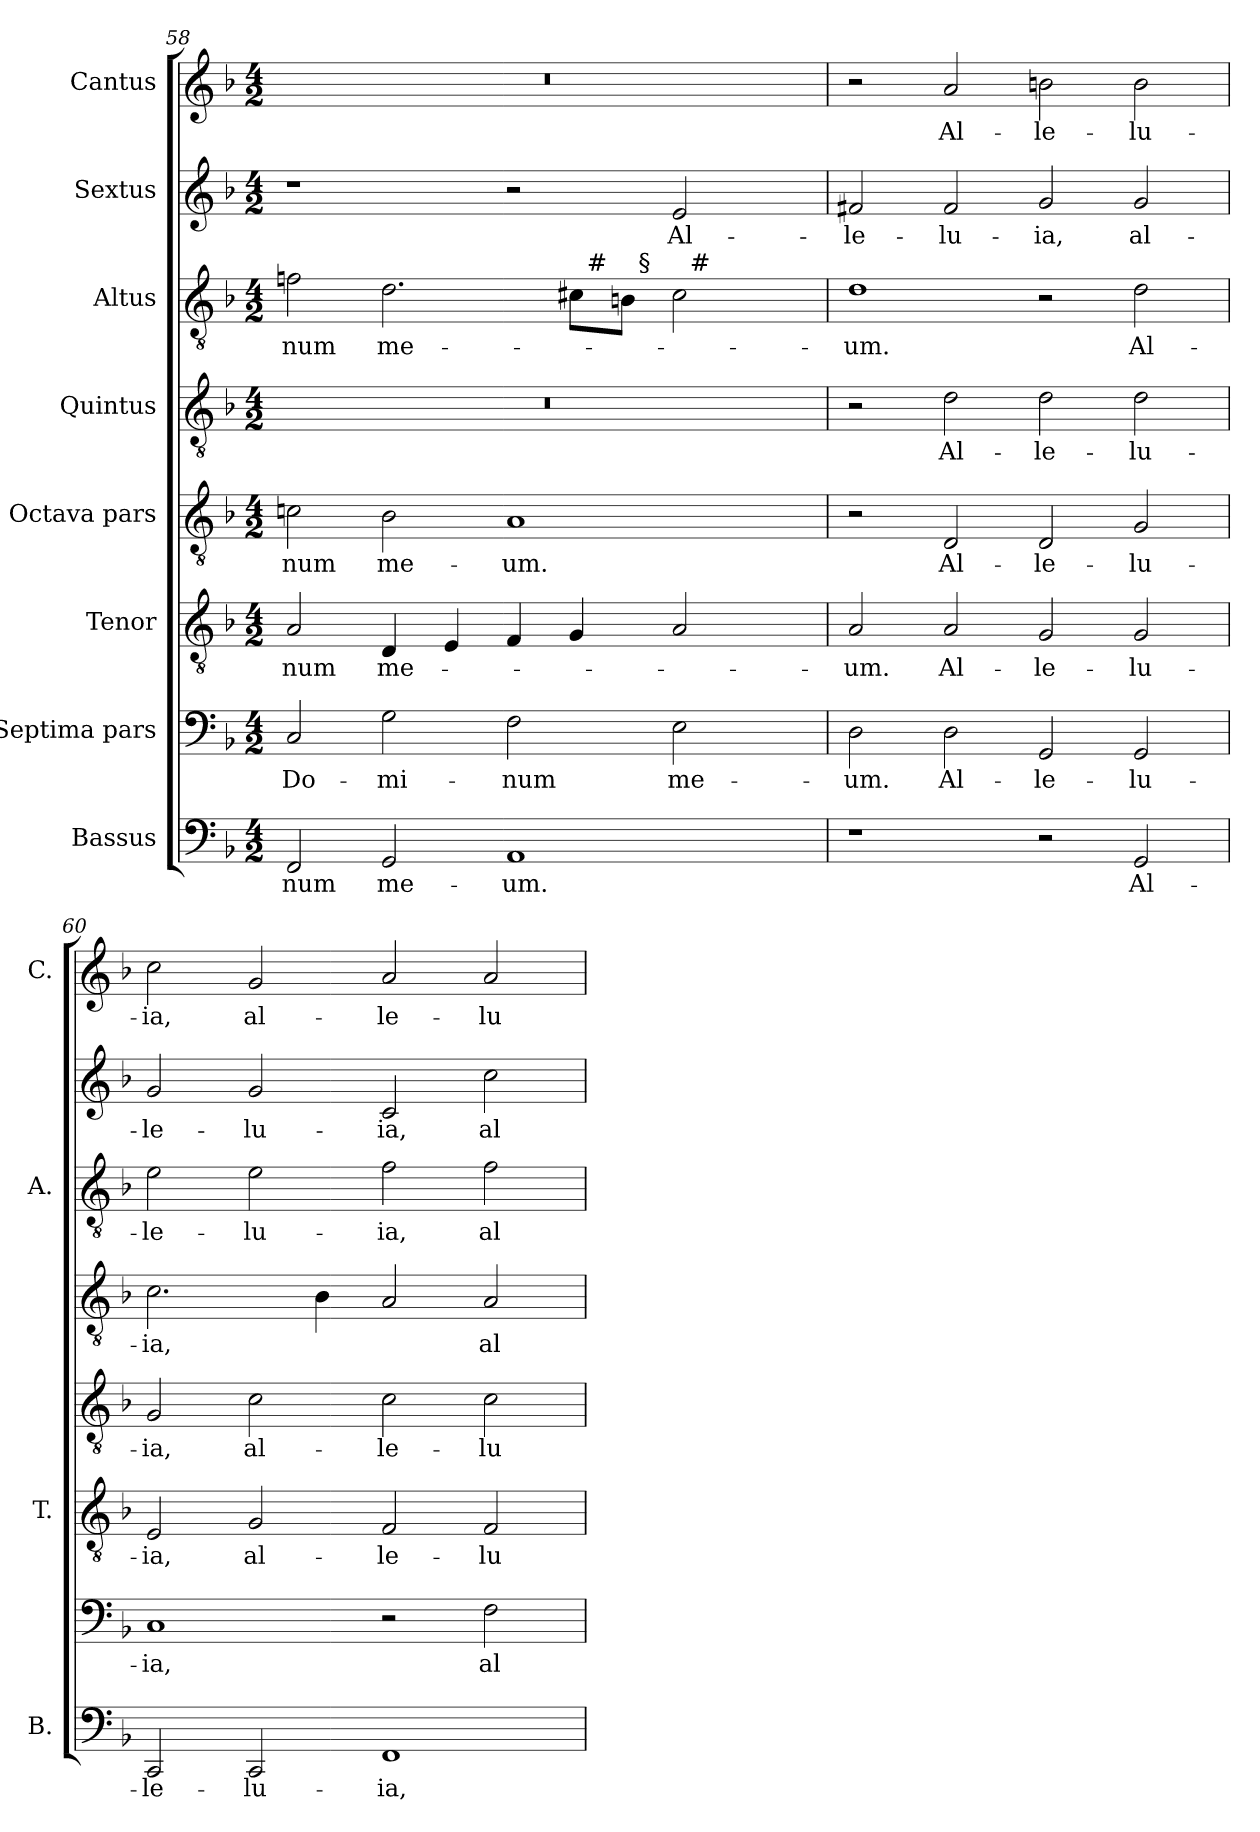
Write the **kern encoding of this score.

**kern	**text	**kern	**text	**kern	**text	**kern	**text	**kern	**text	**kern	**text	**kern	**text	**kern	**text
*part8	*part8	*part7	*part7	*part6	*part6	*part5	*part5	*part4	*part4	*part3	*part3	*part2	*part2	*part1	*part1
*staff8	*staff8	*staff7	*staff7	*staff6	*staff6	*staff5	*staff5	*staff4	*staff4	*staff3	*staff3	*staff2	*staff2	*staff1	*staff1
*I"Bassus	*	*I"Septima pars	*	*I"Tenor	*	*I"Octava pars	*	*I"Quintus	*	*I"Altus	*	*I"Sextus	*	*I"Cantus	*
*I'B.	*	*	*	*I'T.	*	*	*	*	*	*I'A.	*	*	*	*I'C.	*
*clefF4	*	*clefF4	*	*clefGv2	*	*clefGv2	*	*clefGv2	*	*clefGv2	*	*clefG2	*	*clefG2	*
*	*	*	*	*ITrd7c12	*	*ITrd7c12	*	*ITrd7c12	*	*ITrd7c12	*	*	*	*	*
*k[b-]	*	*k[b-]	*	*k[b-]	*	*k[b-]	*	*k[b-]	*	*k[b-]	*	*k[b-]	*	*k[b-]	*
*F:	*	*F:	*	*F:	*	*F:	*	*F:	*	*F:	*	*F:	*	*F:	*
*M4/2	*	*M4/2	*	*M4/2	*	*M4/2	*	*M4/2	*	*M4/2	*	*M4/2	*	*M4/2	*
=58	=58	=58	=58	=58	=58	=58	=58	=58	=58	=58	=58	=58	=58	=58	=58
!	!LO:LY:b	!	!LO:LY:b	!	!LO:LY:b	!	!LO:LY:b	!LO:N:vis=1	!	!	!LO:LY:b	!	!	!LO:N:vis=1	!
*	*	*	*	*	*	*	*	*	*	*^	*	*	*	*	*
*	*	*	*	*	*	*	*	*	*	*	*^	*	*	*	*	*
*	*	*	*	*	*	*	*	*	*	*	*	*^	*	*	*	*	*
2FF/	-num	2C/	Do-	2AA/	-num	2Cn\	-num	0r	.	2Fn\	1ryy	1ryy	1ryy	-num	1r	.	0r	.
!	!LO:LY:b	!	!LO:LY:b	!	!LO:LY:b	!	!LO:LY:b	!	!	!	!	!	!	!LO:LY:b	!	!	!	!
2GG/	me-	2G\	-mi-	4DD/	me-	2BB-\	me-	.	.	2.D\	.	.	.	me-	.	.	.	.
.	.	.	.	4EE/	.	.	.	.	.	.	.	.	.	.	.	.	.	.
!	!LO:LY:b	!	!LO:LY:b	!	!	!	!LO:LY:b	!	!	!	!	!	!	!	!	!	!	!
1AA	-um.	2F\	-num	4FF/	.	1AA	-um.	.	.	.	4ryy	4ryy	2ryy	.	2r	.	.	.
.	.	.	.	4GG/	.	.	.	.	.	8C#\L	32ryy	8ryy	.	.	.	.	.	.
!	!	!	!	!	!	!	!	!	!	!	!LO:TX:a:t=#	!	!	!	!	!	!	!
.	.	.	.	.	.	.	.	.	.	.	2ryy	.	.	.	.	.	.	.
.	.	.	.	.	.	.	.	.	.	8BB\J	.	32ryy	.	.	.	.	.	.
!	!	!	!	!	!	!	!	!	!	!	!	!LO:TX:a:t=§	!	!	!	!	!	!
.	.	.	.	.	.	.	.	.	.	.	.	2ryy	.	.	.	.	.	.
!	!	!	!LO:LY:b	!	!	!	!	!	!	!	!	!	!	!	!	!LO:LY:b	!	!
.	.	2E\	me-	2AA/	.	.	.	.	.	2C#\	.	.	32ryy	.	2e/	Al-	.	.
!	!	!	!	!	!	!	!	!	!	!	!	!	!LO:TX:a:t=#	!	!	!	!	!
.	.	.	.	.	.	.	.	.	.	.	.	.	4...ryy	.	.	.	.	.
.	.	.	.	.	.	.	.	.	.	.	8..ryy	.	.	.	.	.	.	.
.	.	.	.	.	.	.	.	.	.	.	.	16.ryy	.	.	.	.	.	.
=59	=59	=59	=59	=59	=59	=59	=59	=59	=59	=59	=59	=59	=59	=59	=59	=59	=59	=59
!	!	!	!LO:LY:b	!	!LO:LY:b	!	!	!	!	!	!	!	!	!LO:LY:b	!	!LO:LY:b	!	!
*	*	*	*	*	*	*	*	*	*	*v	*v	*v	*v	*	*	*	*	*
1r	.	2D\	-um.	2AA/	-um.	2r	.	2r	.	1D	-um.	2f#X/	-le-	2r	.
!	!	!	!LO:LY:b	!	!LO:LY:b	!	!LO:LY:b	!	!LO:LY:b	!	!	!	!LO:LY:b	!	!LO:LY:b
.	.	2D\	Al-	2AA/	Al-	2DD/	Al-	2D\	Al-	.	.	2f#/	-lu-	2a/	Al-
!	!	!	!LO:LY:b	!	!LO:LY:b	!	!LO:LY:b	!	!LO:LY:b	!	!	!	!LO:LY:b	!	!LO:LY:b
2r	.	2GG/	-le-	2GG/	-le-	2DD/	-le-	2D\	-le-	2r	.	2g/	-ia,	2bn\	-le-
!	!LO:LY:b	!	!LO:LY:b	!	!LO:LY:b	!	!LO:LY:b	!	!LO:LY:b	!	!LO:LY:b	!	!LO:LY:b	!	!LO:LY:b
2GG/	Al-	2GG/	-lu-	2GG/	-lu-	2GG/	-lu-	2D\	-lu-	2D\	Al-	2g/	al-	2b\	-lu-
=60	=60	=60	=60	=60	=60	=60	=60	=60	=60	=60	=60	=60	=60	=60	=60
!	!LO:LY:b	!	!LO:LY:b	!	!LO:LY:b	!	!LO:LY:b	!	!LO:LY:b	!	!LO:LY:b	!	!LO:LY:b	!	!LO:LY:b
2CC/	-le-	1C	-ia,	2EE/	-ia,	2GG/	-ia,	2.C\	-ia,	2E\	-le-	2g/	-le-	2cc\	-ia,
!	!LO:LY:b	!	!	!	!LO:LY:b	!	!LO:LY:b	!	!	!	!LO:LY:b	!	!LO:LY:b	!	!LO:LY:b
2CC/	-lu-	.	.	2GG/	al-	2C\	al-	.	.	2E\	-lu-	2g/	-lu-	2g/	al-
.	.	.	.	.	.	.	.	4BB-\	.	.	.	.	.	.	.
!	!LO:LY:b	!	!	!	!LO:LY:b	!	!LO:LY:b	!	!	!	!LO:LY:b	!	!LO:LY:b	!	!LO:LY:b
1FF	-ia,	2r	.	2FF/	-le-	2C\	-le-	2AA/	.	2F\	-ia,	2c/	-ia,	2a/	-le-
!	!	!	!LO:LY:b	!	!LO:LY:b	!	!LO:LY:b	!	!LO:LY:b	!	!LO:LY:b	!	!LO:LY:b	!	!LO:LY:b
.	.	2F\	al-	2FF/	-lu-	2C\	-lu-	2AA/	al-	2F\	al-	2cc\	al-	2a/	-lu-
=	=	=	=	=	=	=	=	=	=	=	=	=	=	=	=
*-	*-	*-	*-	*-	*-	*-	*-	*-	*-	*-	*-	*-	*-	*-	*-
